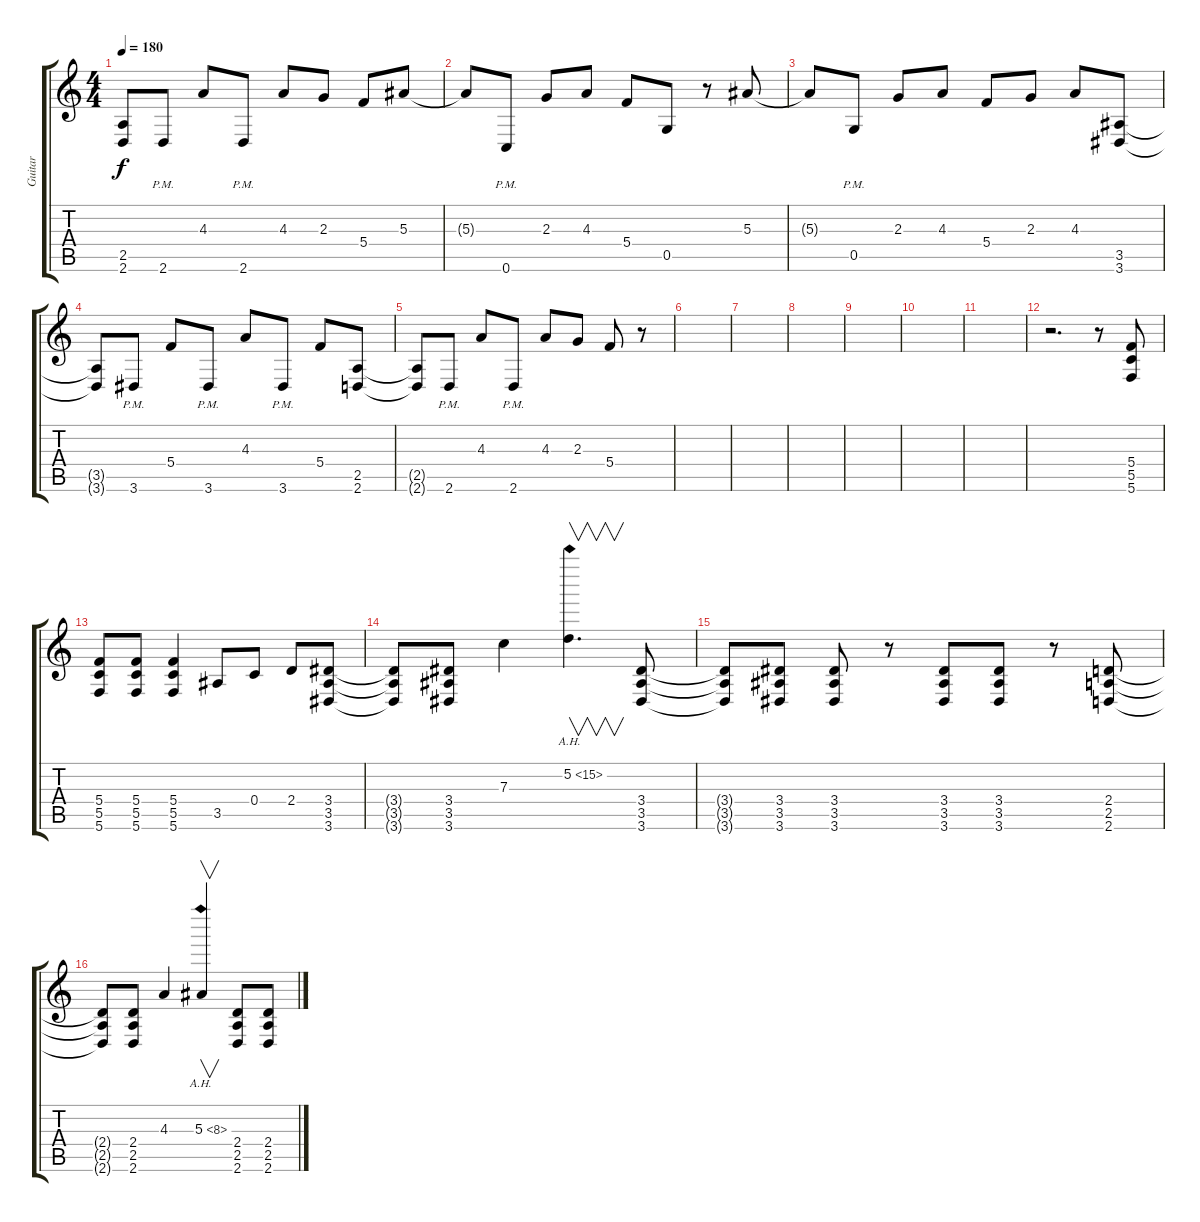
\track ("Guitar" "Guitar") {instrument distortionguitar}
\staff {score tabs}
\tuning (D4 A3 F3 C3 G2 C2) {hide}
\ts (4 4)
\tempo 180
\clef g2
\ks c
(2.5{t} 2.6{t}).8{dy f} 2.6{pm}.8 4.3.8 2.6{pm}.8 4.3.8 2.3.8 5.4.8 5.3.8 |
5.3{t}.8 0.6{pm}.8 2.3.8 4.3.8 5.4.8 0.5.8 r.8 5.3.8 |
5.3{t}.8 0.5{pm}.8 2.3.8 4.3.8 5.4.8 2.3.8 4.3.8 (3.5 3.6).8 |
(3.5{t} 3.6{t}).8 3.6{pm}.8 5.4.8 3.6{pm}.8 4.3.8 3.6{pm}.8 5.4.8 (2.5 2.6).8 |
(2.5{t} 2.6{t}).8 2.6{pm}.8 4.3.8 2.6{pm}.8 4.3.8 2.3.8 5.4.8 r.8 |
|
|
|
|
|
|
r.2{d} r.8 (5.4 5.5 5.6).8 |
(5.4 5.5 5.6).8 (5.4 5.5 5.6).8 (5.4 5.5 5.6).4 3.5.8 0.4.8 2.4.8 (3.4 3.5 3.6).8 |
(3.4{t} 3.5{t} 3.6{t}).8 (3.4 3.5 3.6).8 7.3.4 5.2{ah 10}.4{v d instrument guitarharmonics} (3.4 3.5 3.6).8{instrument distortionguitar} |
(3.4{t} 3.5{t} 3.6{t}).8 (3.4 3.5 3.6).8 (3.4 3.5 3.6).8 r.8 (3.4 3.5 3.6).8 (3.4 3.5 3.6).8 r.8 (2.4 2.5 2.6).8 |
(2.4{t} 2.5{t} 2.6{t}).8 (2.4 2.5 2.6).8 4.3.4 5.3{ah 3}.4{v instrument guitarharmonics} (2.4 2.5 2.6).8{instrument distortionguitar} (2.4 2.5 2.6).8
